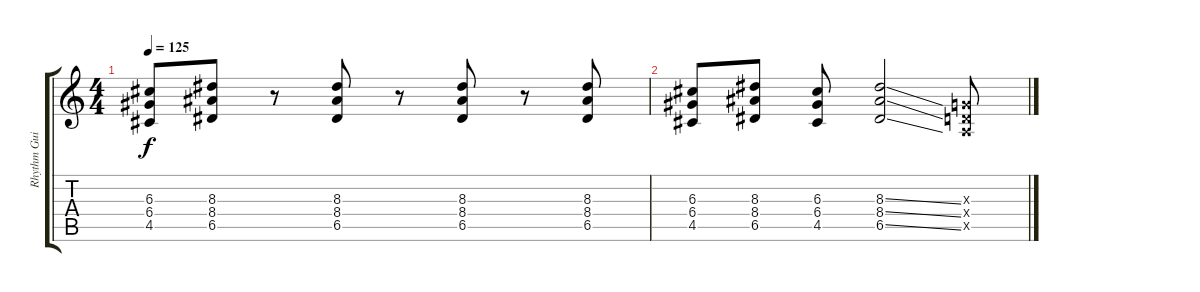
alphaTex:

\track ("Rhythm Guitar" "Rhythm Gui") {instrument distortionguitar}
\staff {score tabs}
\tuning (E4 B3 G3 D3 A2 E2) {hide}
\ts (4 4)
\tempo 125
\clef g2
\ks c
(6.3 6.4 4.5).8{dy f} (8.3 8.4 6.5).8 r.8 (8.3 8.4 6.5).8 r.8 (8.3 8.4 6.5).8 r.8 (8.3 8.4 6.5).8 |
(6.3 6.4 4.5).8 (8.3 8.4 6.5).8 (6.3 6.4 4.5).8 (8.3{ss} 8.4{ss} 6.5{ss}).2 (0.3{x} 0.4{x} 0.5{x}).8
